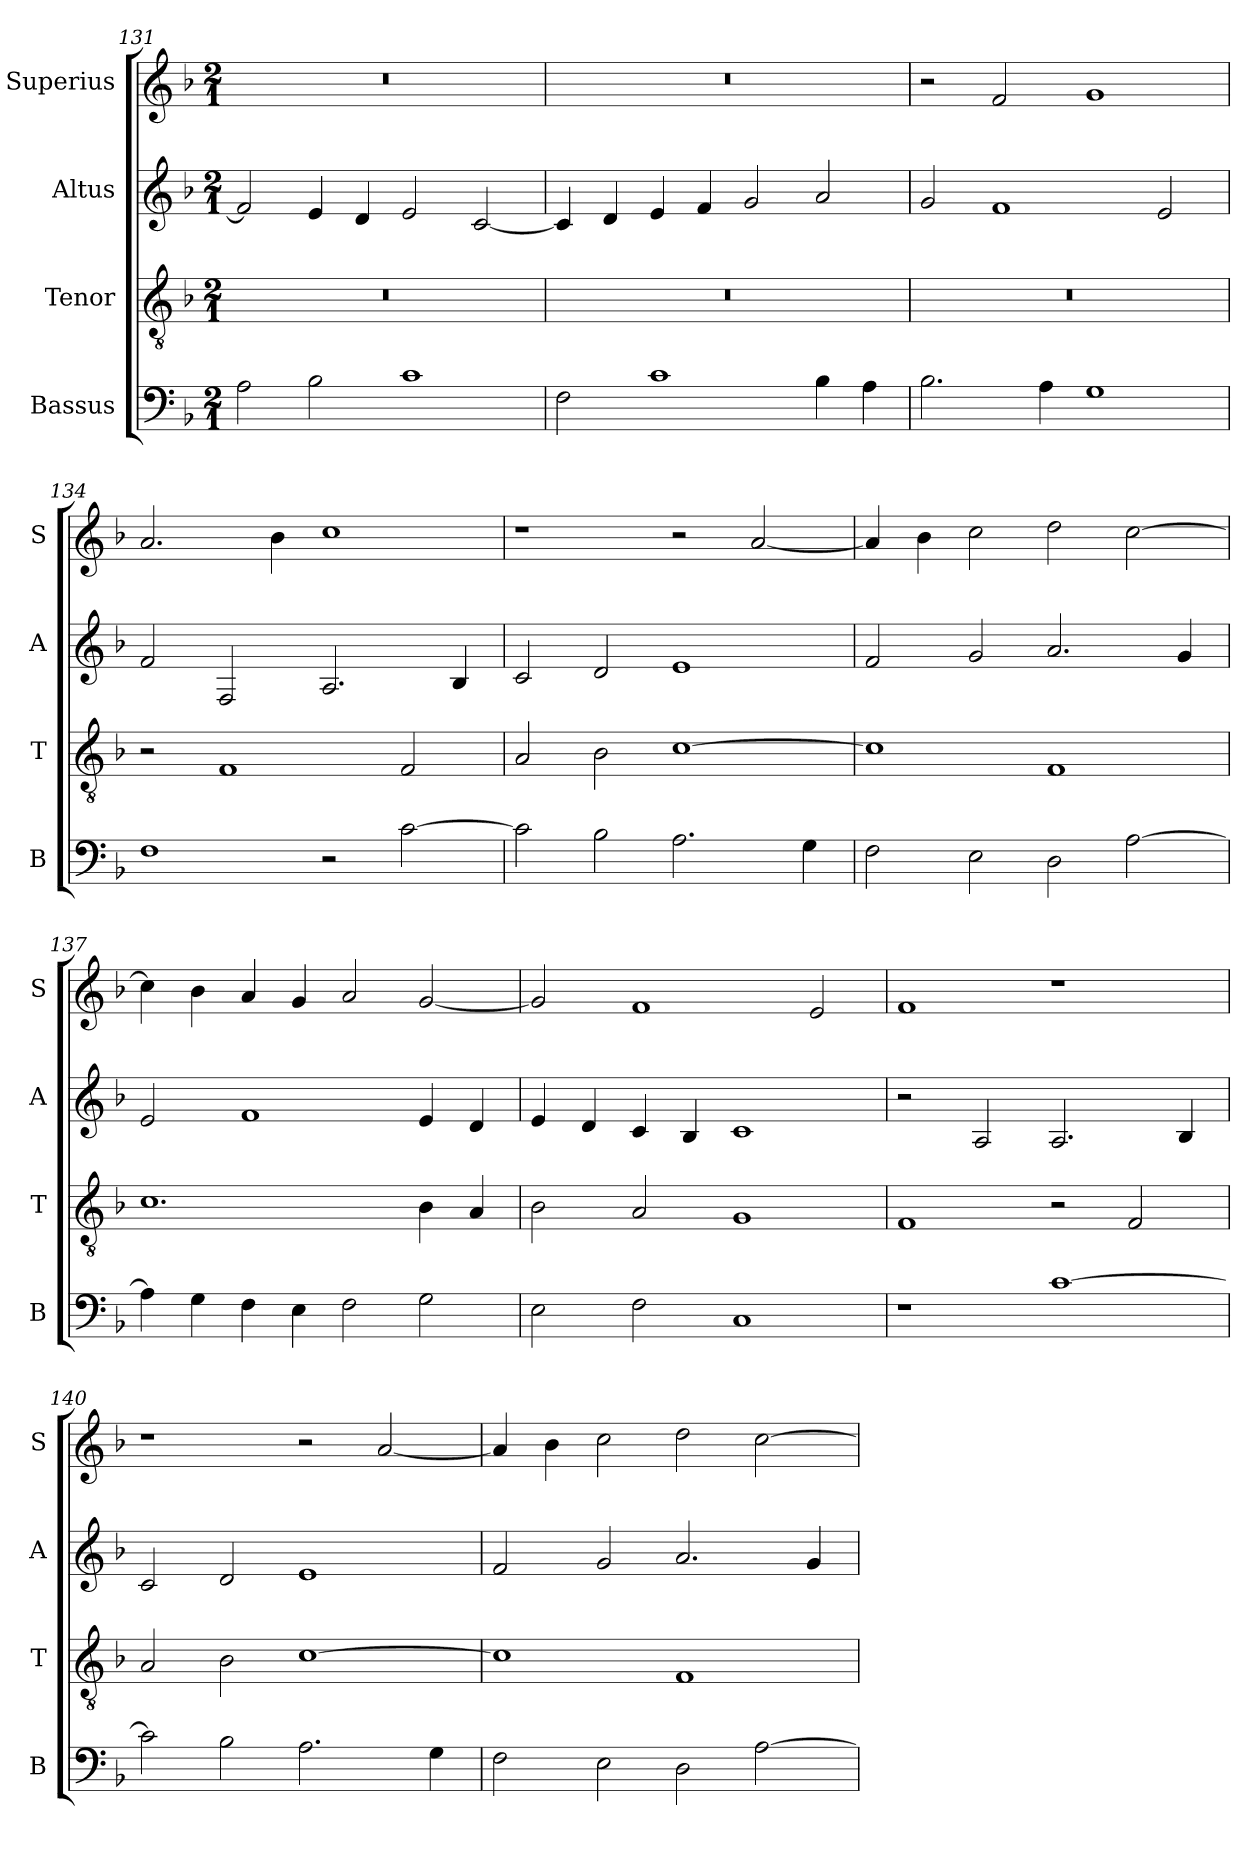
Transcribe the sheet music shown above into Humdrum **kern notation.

**kern	**kern	**kern	**kern
*part4	*part3	*part2	*part1
*staff4	*staff3	*staff2	*staff1
*I"Bassus	*I"Tenor	*I"Altus	*I"Superius
*I'B	*I'T	*I'A	*I'S
*clefF4	*clefGv2	*clefG2	*clefG2
*k[b-]	*k[b-]	*k[b-]	*k[b-]
*F:	*F:	*F:	*F:
*M2/1	*M2/1	*M2/1	*M2/1
=131	=131	=131	=131
2A	0r	2f]	0r
2B-	.	4e	.
.	.	4d	.
1c	.	2e	.
.	.	[2c	.
=132	=132	=132	=132
2F	0r	4c]	0r
.	.	4d	.
1c	.	4e	.
.	.	4f	.
.	.	2g	.
4B-	.	2a	.
4A	.	.	.
=133	=133	=133	=133
2.B-	0r	2g	2r
.	.	1f	2f
4A	.	.	.
1G	.	.	1g
.	.	2e	.
=134	=134	=134	=134
1F	2r	2f	2.a
.	1F	2F	.
.	.	.	4b-
2r	.	2.A	1cc
[2c	2F	.	.
.	.	4B-	.
=135	=135	=135	=135
2c]	2A	2c	1r
2B-	2B-	2d	.
2.A	[1c	1e	2r
.	.	.	[2a
4G	.	.	.
=136	=136	=136	=136
2F	1c]	2f	4a]
.	.	.	4b-
2E	.	2g	2cc
2D	1F	2.a	2dd
[2A	.	.	[2cc
.	.	4g	.
=137	=137	=137	=137
4A]	1.c	2e	4cc]
4G	.	.	4b-
4F	.	1f	4a
4E	.	.	4g
2F	.	.	2a
2G	4B-	4e	[2g
.	4A	4d	.
=138	=138	=138	=138
2E	2B-	4e	2g]
.	.	4d	.
2F	2A	4c	1f
.	.	4B-	.
1C	1G	1c	.
.	.	.	2e
=139	=139	=139	=139
1r	1F	2r	1f
.	.	2A	.
[1c	2r	2.A	1r
.	2F	.	.
.	.	4B-	.
=140	=140	=140	=140
2c]	2A	2c	1r
2B-	2B-	2d	.
2.A	[1c	1e	2r
.	.	.	[2a
4G	.	.	.
=141	=141	=141	=141
2F	1c]	2f	4a]
.	.	.	4b-
2E	.	2g	2cc
2D	1F	2.a	2dd
[2A	.	.	[2cc
.	.	4g	.
=	=	=	=
*-	*-	*-	*-
